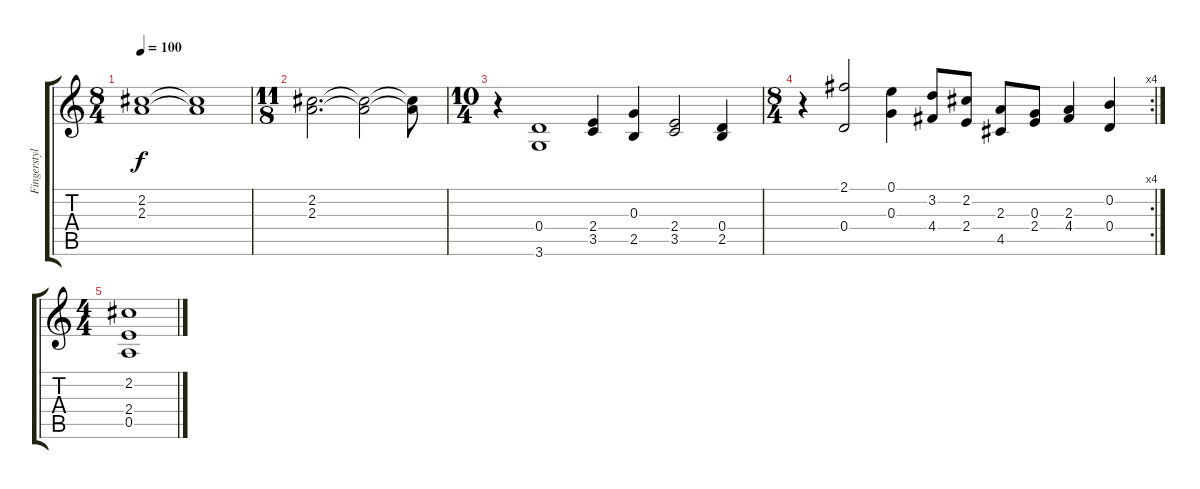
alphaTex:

\track ("Fingerstyle guitar" "Fingerstyl") {instrument acousticguitarnylon}
\staff {score tabs}
\tuning (E4 B3 G3 D3 A2 E2) {hide}
\ts (8 4)
\tempo 100
\clef g2
\ks c
(2.2 2.3).1{dy f} (2.2{t} 2.3{t}).1 |
\ts (11 8)
(2.2 2.3).2{d} (2.2{t} 2.3{t}).2 (2.2{t} 2.3{t}).8 |
\ts (10 4)
r.4 (0.4 3.6).1 (2.4 3.5).4 (0.3 2.5).4 (2.4 3.5).2 (0.4 2.5).4 |
\rc 4
\ts (8 4)
r.4 (2.1 0.4).2 (0.1 0.3).4 (3.2 4.4).8 (2.2 2.4).8 (2.3 4.5).8 (0.3 2.4).8 (2.3 4.4).4 (0.2 0.4).4 |
\ts (4 4)
(2.2 2.4 0.5).1
